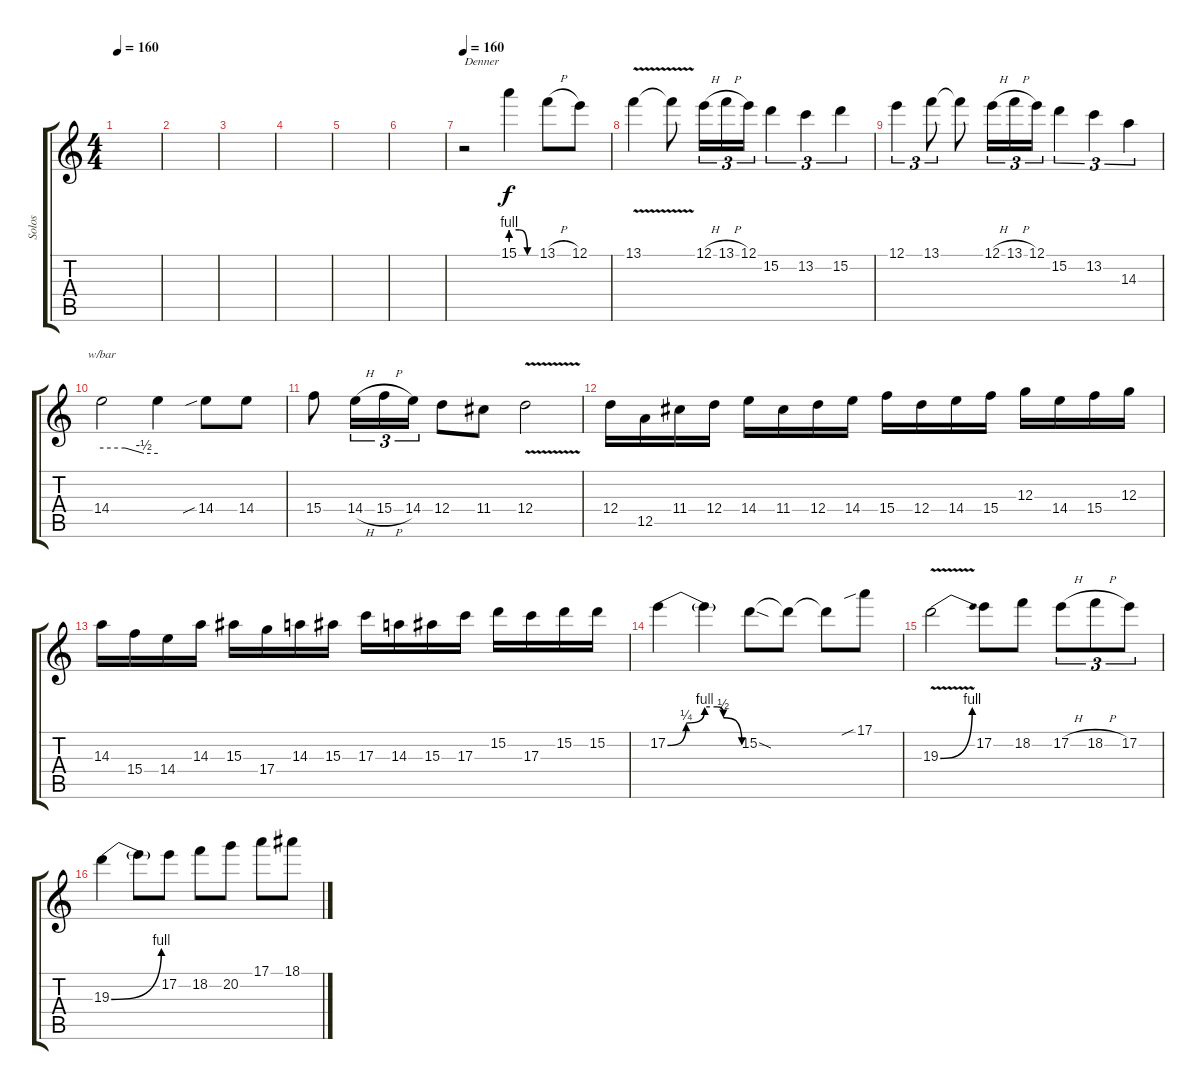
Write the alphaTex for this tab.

\track ("Solos" "Solos") {instrument overdrivenguitar}
\staff {score tabs}
\tuning (E4 B3 G3 D3 A2 E2) {hide}
\ts (4 4)
\tempo 160
\clef g2
\ks c
|
|
|
|
|
|
\tempo 160
r.2{txt "Denner"} 15.1{be (custom 0 4 20 4 40 0 60 0)}.4 13.1{h}.8 12.1.8 |
13.1{v}.4 13.1{t}.8 12.1{h}.16{tu (3 2)} 13.1{h}.16{tu (3 2)} 12.1.16{tu (3 2)} 15.2.4{tu (3 2)} 13.2.4{tu (3 2)} 15.2.4{tu (3 2)} |
12.1.4{tu (3 2)} 13.1.8{tu (3 2)} 13.1{t}.8 12.1{h}.16{tu (3 2)} 13.1{h}.16{tu (3 2)} 12.1.16{tu (3 2)} 15.2.4{tu (3 2)} 13.2.4{tu (3 2)} 14.3.4{tu (3 2)} |
14.4.2{tbe (custom default 0 0 25 0 45 -2 60 -2)} 14.4{t}.4 14.4{sib}.8 14.4.8 |
15.4.8 14.4{h}.16{tu (3 2)} 15.4{h}.16{tu (3 2)} 14.4.16{tu (3 2)} 12.4.8 11.4.8 12.4{v}.2 |
12.4.16 12.5.16 11.4.16 12.4.16 14.4.16 11.4.16 12.4.16 14.4.16 15.4.16 12.4.16 14.4.16 15.4.16 12.3.16 14.4.16 15.4.16 12.3.16 |
14.3.16 15.4.16 14.4.16 14.3.16 15.3.16 17.4.16 14.3.16 15.3.16 17.3.16 14.3.16 15.3.16 17.3.16 15.2.16 17.3.16 15.2.16 15.2.16 |
17.2{be (custom 0 0 15 1 30 4 40 4 45 2 60 0)}.4 17.2{t}.4 15.2{sod}.8 15.2{t}.8 15.2{t}.8 17.1{sib}.8 |
19.3{be (bend 0 0 60 4) v}.2 17.2.8 18.2.8 17.2{h}.8{tu (3 2)} 18.2{h}.8{tu (3 2)} 17.2.8{tu (3 2)} |
19.3{be (bend 0 0 60 4)}.4 19.3{t}.8 17.2.8 18.2.8 20.2.8 17.1.8 18.1.8
